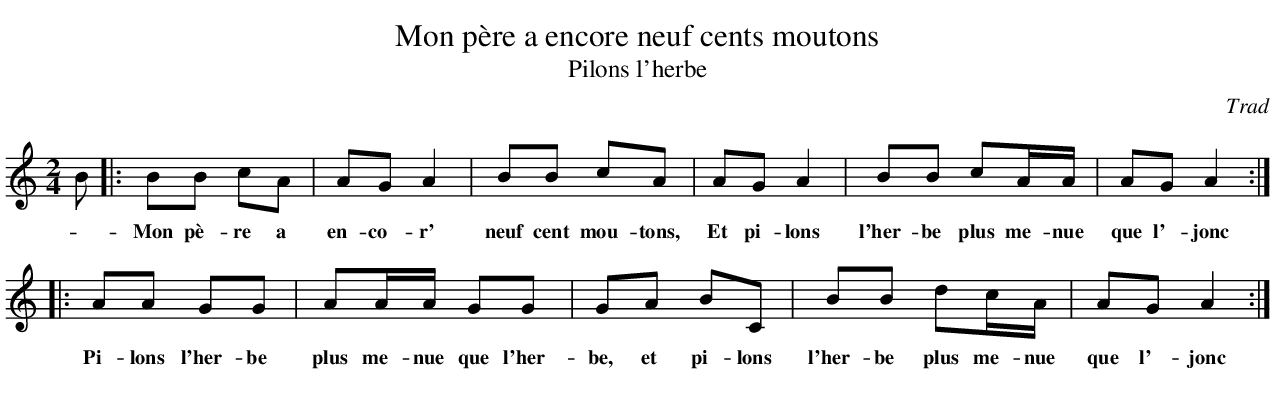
X:1
T: Mon p\`ere a encore neuf cents moutons
T: Pilons l'herbe
C: Trad
L: 1/8
M: 2/4
K: C
B |: BB cA | AG A2 | BB cA | AG A2 | BB cA/A/ | AG A2 :|
w: - Mon p\`e-re a en-co-r' neuf cent mou-tons, Et pi-lons l'her-be plus me-nue que l'-jonc
|: AA GG | AA/A/ GG | GA BC | BB dc/A/ | AG A2 :|
w: Pi-lons l'her-be plus me-nue que l'her-be, et pi-lons l'her-be plus me-nue que l'-jonc
